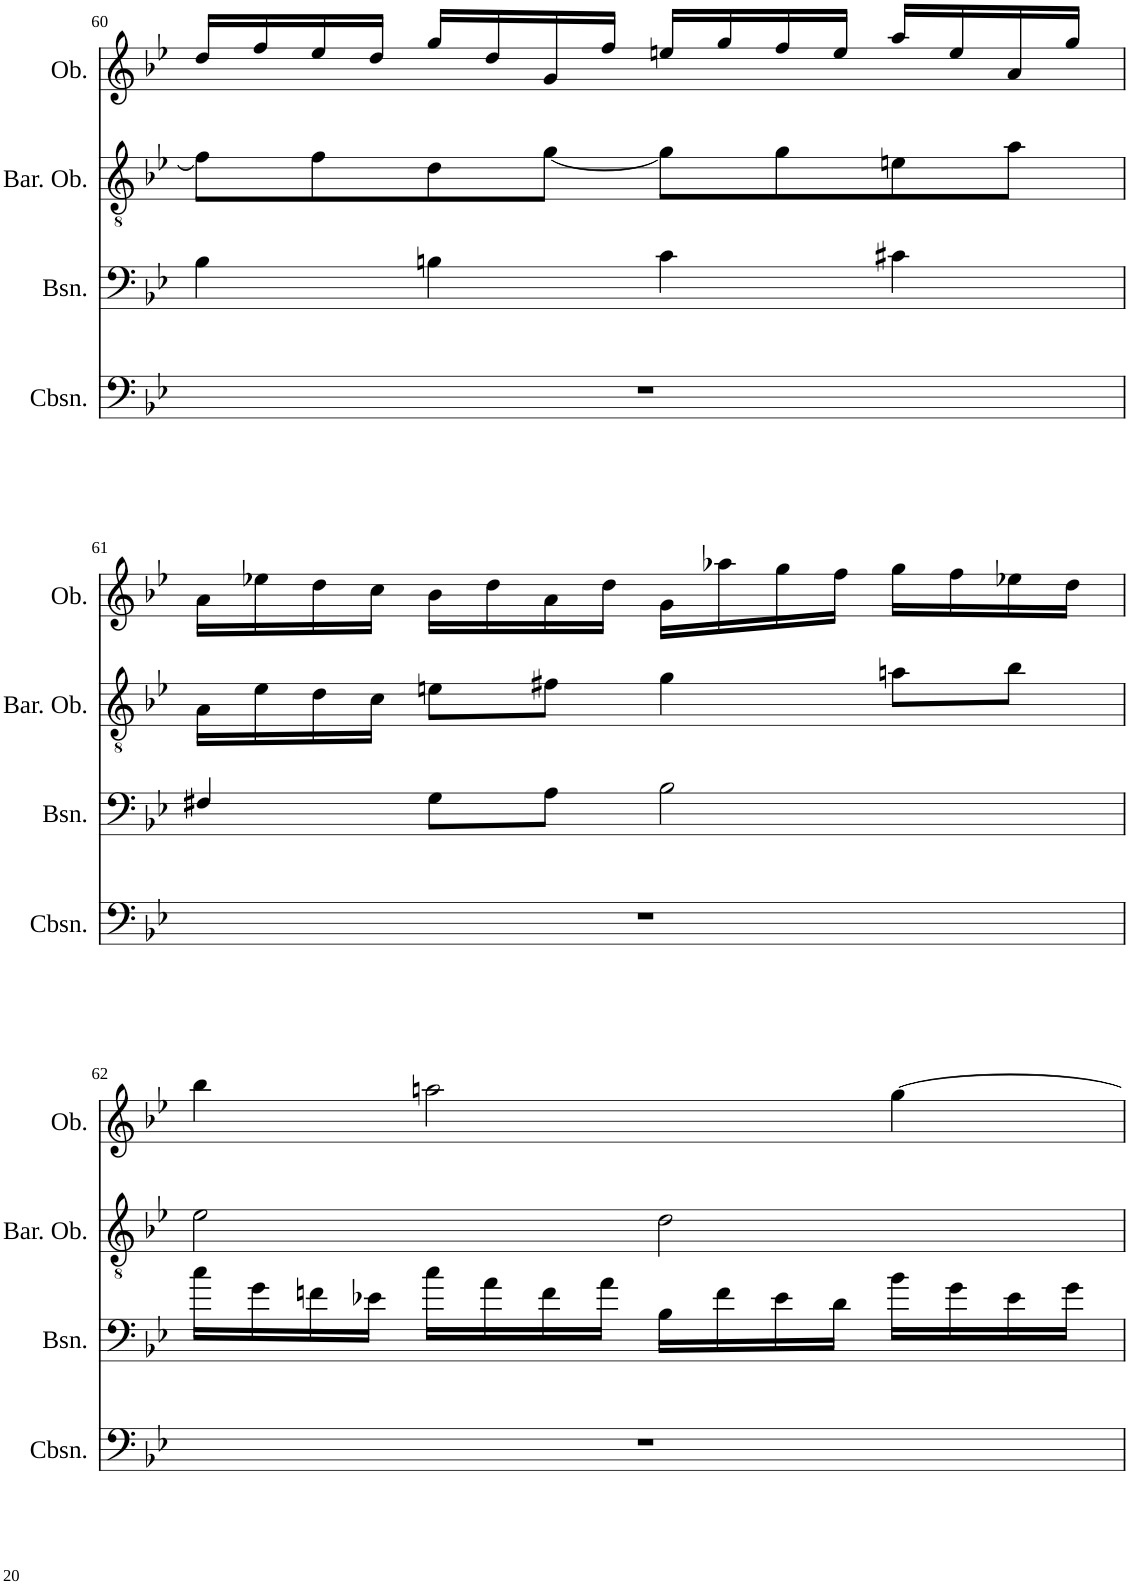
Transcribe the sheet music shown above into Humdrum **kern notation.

**kern	**kern	**kern	**kern
*part4	*part3	*part2	*part1
*staff4	*staff3	*staff2	*staff1
*I"Contrabassoon	*I"Bassoon	*I"Baritone Oboe	*I"Oboe
*I'Cbsn.	*I'Bsn.	*I'Bar. Ob.	*I'Ob.
!!LO:PB:g=z
*clefF4	*clefF4	*clefGv2	*clefG2
*Trd7c12	*	*	*
*k[b-e-]	*k[b-e-]	*k[b-e-]	*k[b-e-]
*M4/4	*M4/4	*M4/4	*M4/4
*met(c)	*met(c)	*met(c)	*met(c)
=60	=60	=60	=60
1r	4B-\	8f\L]	16dd/LL
.	.	.	16ff/
.	.	8f\	16ee-/
.	.	.	16dd/JJ
.	4Bn\	8d\	16gg/LL
.	.	.	16dd/
.	.	[<8g\J	16g/
.	.	.	16ff/JJ
.	4c\	8g\L]	16een/LL
.	.	.	16gg/
.	.	8g\	16ff/
.	.	.	16ee/JJ
.	4c#X\	8en\	16aa/LL
.	.	.	16ee/
.	.	8a\J	16a/
.	.	.	16gg/JJ
!!LO:LB:g=z
=61	=61	=61	=61
1r	4F#X/	16A\LL	16a\LL
.	.	16e-\	16ee-X\
.	.	16d\	16dd\
.	.	16c\JJ	16cc\JJ
.	8G\L	8en\L	16b-\LL
.	.	.	16dd\
.	8A\J	8f#X\J	16a\
.	.	.	16dd\JJ
.	2B-\	4g\	16g\LL
.	.	.	16aa-X\
.	.	.	16gg\
.	.	.	16ff\JJ
.	.	8an\L	16gg\LL
.	.	.	16ff\
.	.	8b-\J	16ee-X\
.	.	.	16dd\JJ
!!LO:LB:g=z
=62	=62	=62	=62
1r	16cc\LL	2e-\	4bb-\
.	16g\	.	.
.	16fn\	.	.
.	16e-X\JJ	.	.
.	16cc\LL	.	2aan\
.	16a\	.	.
.	16f\	.	.
.	16a\JJ	.	.
.	16B-\LL	2d\	.
.	16f\	.	.
.	16e-\	.	.
.	16d\JJ	.	.
.	16b-\LL	.	[4gg\
.	16g\	.	.
.	16e-\	.	.
.	16g\JJ	.	.
=	=	=	=
*-	*-	*-	*-
